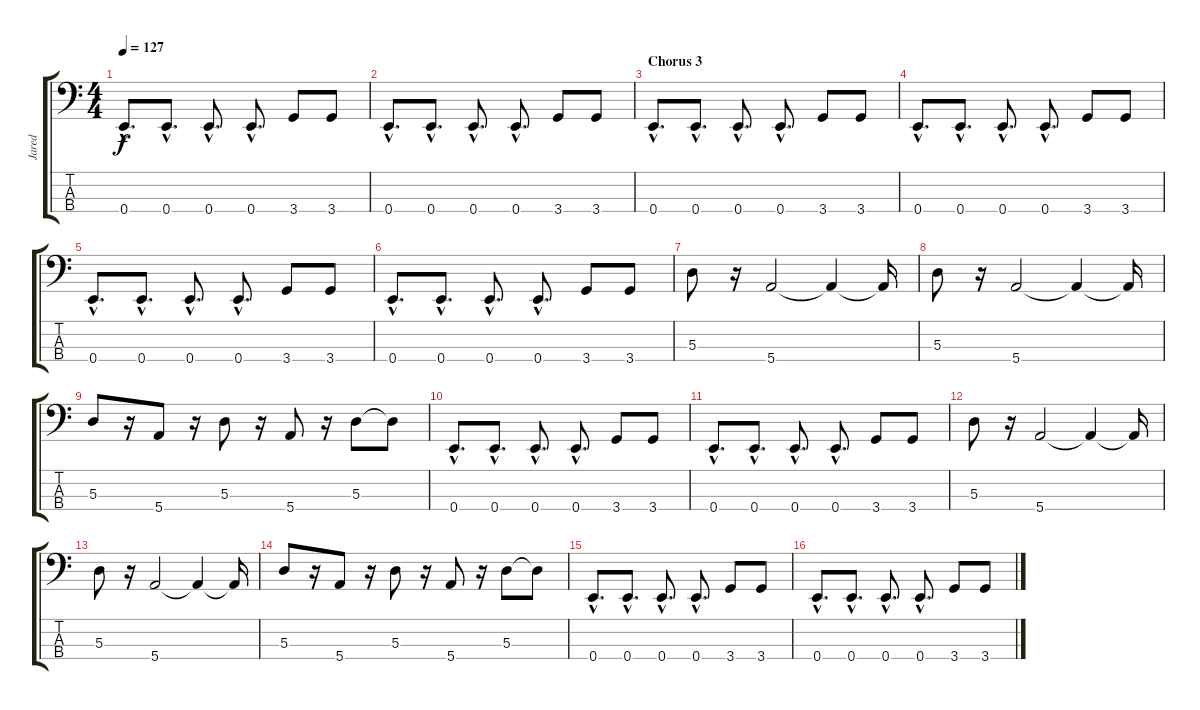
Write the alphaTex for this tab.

\track ("Jared" "Jared") {instrument electricbassfinger}
\staff {score tabs}
\tuning (G2 D2 A1 E1) {hide}
\ts (4 4)
\tempo 127
\clef f4
\ks c
0.4{hac}.8{d dy f} 0.4{hac}.8{d} 0.4{hac}.8{d} 0.4{hac}.8{d} 3.4.8 3.4.8 |
0.4{hac}.8{d} 0.4{hac}.8{d} 0.4{hac}.8{d} 0.4{hac}.8{d} 3.4.8 3.4.8 |
\section ("" "Chorus 3")
0.4{hac}.8{d} 0.4{hac}.8{d} 0.4{hac}.8{d} 0.4{hac}.8{d} 3.4.8 3.4.8 |
0.4{hac}.8{d} 0.4{hac}.8{d} 0.4{hac}.8{d} 0.4{hac}.8{d} 3.4.8 3.4.8 |
0.4{hac}.8{d} 0.4{hac}.8{d} 0.4{hac}.8{d} 0.4{hac}.8{d} 3.4.8 3.4.8 |
0.4{hac}.8{d} 0.4{hac}.8{d} 0.4{hac}.8{d} 0.4{hac}.8{d} 3.4.8 3.4.8 |
5.3.8 r.16 5.4.2 5.4{t}.4 5.4{t}.16 |
5.3.8 r.16 5.4.2 5.4{t}.4 5.4{t}.16 |
5.3.8 r.16 5.4.8 r.16 5.3.8 r.16 5.4.8 r.16 5.3.8 5.3{t}.8 |
0.4{hac}.8{d} 0.4{hac}.8{d} 0.4{hac}.8{d} 0.4{hac}.8{d} 3.4.8 3.4.8 |
0.4{hac}.8{d} 0.4{hac}.8{d} 0.4{hac}.8{d} 0.4{hac}.8{d} 3.4.8 3.4.8 |
5.3.8 r.16 5.4.2 5.4{t}.4 5.4{t}.16 |
5.3.8 r.16 5.4.2 5.4{t}.4 5.4{t}.16 |
5.3.8 r.16 5.4.8 r.16 5.3.8 r.16 5.4.8 r.16 5.3.8 5.3{t}.8 |
0.4{hac}.8{d} 0.4{hac}.8{d} 0.4{hac}.8{d} 0.4{hac}.8{d} 3.4.8 3.4.8 |
0.4{hac}.8{d} 0.4{hac}.8{d} 0.4{hac}.8{d} 0.4{hac}.8{d} 3.4.8 3.4.8
